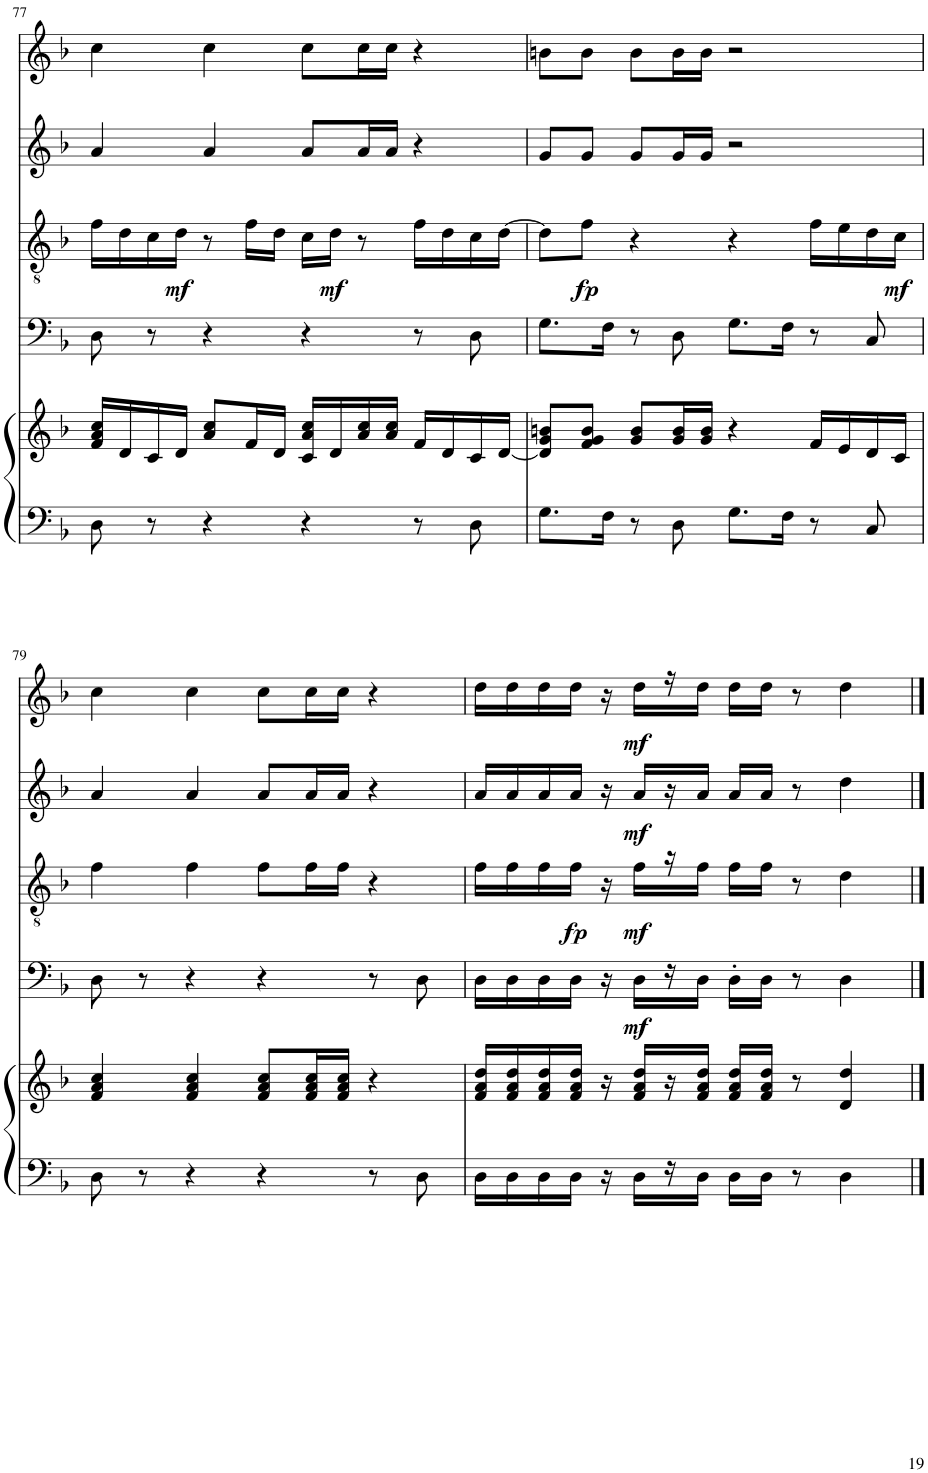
**kern	**kern	**kern	**dynam	**kern	**dynam	**kern	**kern	**dynam
*part5	*part5	*part4	*part4	*part3	*part3	*part2	*part1	*part1
*staff6	*staff5	*staff4	*staff4	*staff3	*staff3	*staff2	*staff1	*staff1
*I"Piano	*	*I"Voice	*	*I"Voice	*	*I"Voice	*I"Voice	*
*I'Pno	*	*I'V	*	*I'V	*	*I'V	*I'V	*
!!LO:PB:g=z
*clefF4	*clefG2	*clefF4	*	*clefGv2	*	*clefG2	*clefG2	*
*k[b-]	*k[b-]	*k[b-]	*	*k[b-]	*	*k[b-]	*k[b-]	*
*M4/4	*M4/4	*M4/4	*	*M4/4	*	*M4/4	*M4/4	*
=77	=77	=77	=77	=77	=77	=77	=77	=77
8D\	16f/ 16a/ 16cc/LL	8D\	.	16f\LL	.	4a/	4cc\	.
.	16d/	.	.	16d\	.	.	.	.
8r	16c/	8r	.	16c\	.	.	.	.
!	!	!	!	!	!LO:DY:b	!	!	!
.	16d/JJ	.	.	16d\JJ	mf	.	.	.
4r	8a/ 8cc/L	4r	.	8r	.	4a/	4cc\	.
.	16f/L	.	.	16f\LL	.	.	.	.
.	16d/JJ	.	.	16d\JJ	.	.	.	.
4r	16c/ 16a/ 16cc/LL	4r	.	16c\LL	.	8a/L	8cc\L	.
!	!	!	!	!	!LO:DY:b	!	!	!
.	16d/	.	.	16d\JJ	mf	.	.	.
.	16a/ 16cc/	.	.	8r	.	16a/L	16cc\L	.
.	16a/ 16cc/JJ	.	.	.	.	16a/JJ	16cc\JJ	.
8r	16f/LL	8r	.	16f\LL	.	4r	4r	.
.	16d/	.	.	16d\	.	.	.	.
8D\	16c/	8D\	.	16c\	.	.	.	.
.	[<16d/JJ	.	.	[>16d\JJ	.	.	.	.
=78	=78	=78	=78	=78	=78	=78	=78	=78
8.G\L	8d/] 8g/ 8bn/L	8.G\L	.	8d\L]	.	8g/L	8bn\L	.
!	!	!	!	!	!LO:DY:b	!	!	!
.	8f/ 8g/ 8b/J	.	.	8f\J	fp	8g/J	8b\J	.
16F\Jk	.	16F\Jk	.	.	.	.	.	.
8r	8g/ 8b/L	8r	.	4r	.	8g/L	8b\L	.
8D\	16g/ 16b/L	8D\	.	.	.	16g/L	16b\L	.
.	16g/ 16b/JJ	.	.	.	.	16g/JJ	16b\JJ	.
8.G\L	4r	8.G\L	.	4r	.	2r	2r	.
16F\Jk	.	16F\Jk	.	.	.	.	.	.
8r	16f/LL	8r	.	16f\LL	.	.	.	.
.	16e/	.	.	16e\	.	.	.	.
8C/	16d/	8C/	.	16d\	.	.	.	.
!	!	!	!	!	!LO:DY:b	!	!	!
.	16c/JJ	.	.	16c\JJ	mf	.	.	.
!!LO:LB:g=z
=79	=79	=79	=79	=79	=79	=79	=79	=79
8D\	4f/ 4a/ 4cc/	8D\	.	4f\	.	4a/	4cc\	.
8r	.	8r	.	.	.	.	.	.
4r	4f/ 4a/ 4cc/	4r	.	4f\	.	4a/	4cc\	.
4r	8f/ 8a/ 8cc/L	4r	.	8f\L	.	8a/L	8cc\L	.
.	16f/ 16a/ 16cc/L	.	.	16f\L	.	16a/L	16cc\L	.
.	16f/ 16a/ 16cc/JJ	.	.	16f\JJ	.	16a/JJ	16cc\JJ	.
8r	4r	8r	.	4r	.	4r	4r	.
8D\	.	8D\	.	.	.	.	.	.
=80	=80	=80	=80	=80	=80	=80	=80	=80
16D\LL	16f/ 16a/ 16dd/LL	16D\LL	.	16f\LL	.	16a/LL	16dd\LL	.
16D\	16f/ 16a/ 16dd/	16D\	.	16f\	.	16a/	16dd\	.
16D\	16f/ 16a/ 16dd/	16D\	.	16f\	.	16a/	16dd\	.
!	!	!	!	!	!LO:DY:b	!	!	!
16D\JJ	16f/ 16a/ 16dd/JJ	16D\JJ	.	16f\JJ	fp	16a/JJ	16dd\JJ	.
16r	16r	16r	.	16r	.	16r	16r	.
!	!	!	!LO:DY:b	!	!LO:DY:a	!	!	!
!	!	!	!	!	!LO:DY:n=1:b	!	!	!LO:DY:b
16D\LL	16f/ 16a/ 16dd/LL	16D\LL	mf	16f\LL	mf mf	16a/LL	16dd\LL	mf
16r	16r	16r	.	16r	.	16r	16r	.
16D\JJ	16f/ 16a/ 16dd/JJ	16D\JJ	.	16f\JJ	.	16a/JJ	16dd\JJ	.
16D\LL	16f/ 16a/ 16dd/LL	16D'\LL	.	16f\LL	.	16a/LL	16dd\LL	.
16D\JJ	16f/ 16a/ 16dd/JJ	16D\JJ	.	16f\JJ	.	16a/JJ	16dd\JJ	.
8r	8r	8r	.	8r	.	8r	8r	.
4D\	4d/ 4dd/	4D\	.	4d\	.	4dd\	4dd\	.
==	==	==	==	==	==	==	==	==
*-	*-	*-	*-	*-	*-	*-	*-	*-
